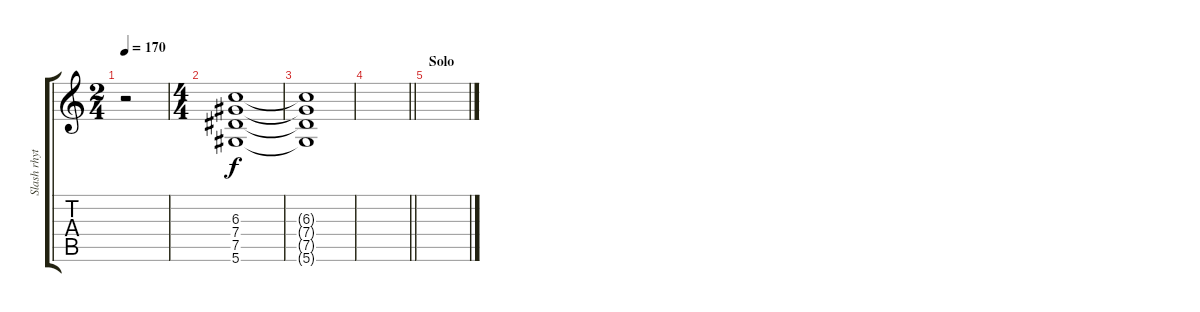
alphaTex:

\track ("Slash rhythm" "Slash rhyt") {instrument distortionguitar}
\staff {score tabs}
\tuning (Eb4 Bb3 Gb3 Db3 Ab2 Eb2) {hide}
\ts (2 4)
\tempo 170
\clef g2
\ks c
r.2{dy f} |
\ts (4 4)
(6.3 7.4 7.5 5.6).1{volume 16} |
(6.3{t} 7.4{t} 7.5{t} 5.6{t}).1 |
\barLineRight lightlight
|
\section ("" "Solo")
